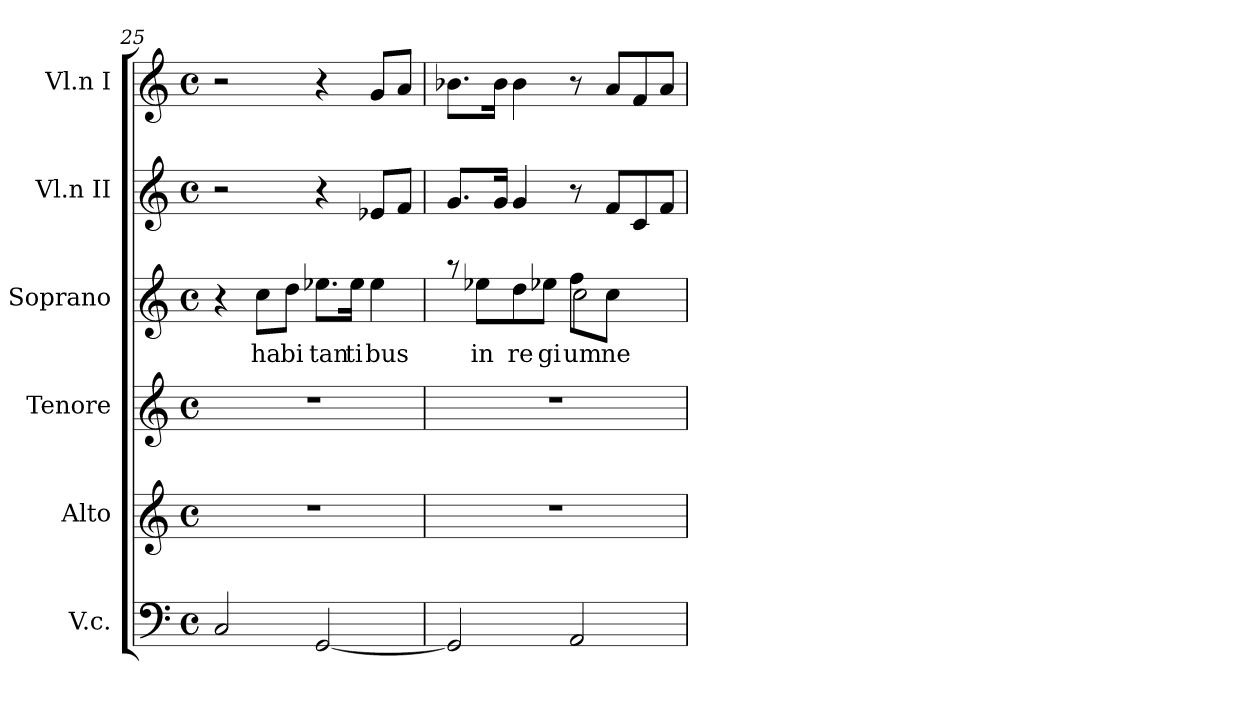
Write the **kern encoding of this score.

**kern	**kern	**kern	**kern	**text	**kern	**kern
*part6	*part5	*part4	*part3	*part3	*part2	*part1
*staff6	*staff5	*staff4	*staff3	*staff3	*staff2	*staff1
*I"V.c.	*I"Alto	*I"Tenore	*I"Soprano	*	*I"Vl.n II	*I"Vl.n I
*I'V.c.	*I'Alto	*I'Tenore	*I'Soprano	*	*I'Vl.n II	*I'Vl.n I
*clefF4	*clefG2	*clefG2	*clefG2	*	*clefG2	*clefG2
*k[]	*k[]	*k[]	*k[]	*	*k[]	*k[]
*C:	*C:	*C:	*C:	*	*C:	*C:
*M4/4	*M4/4	*M4/4	*M4/4	*	*M4/4	*M4/4
*met(c)	*met(c)	*met(c)	*met(c)	*	*met(c)	*met(c)
=25	=25	=25	=25	=25	=25	=25
2C/	1r	1r	4r	.	2r	2r
!	!	!	!	!LO:LY:b	!	!
.	.	.	8cc\L	ha	.	.
!	!	!	!	!LO:LY:b	!	!
.	.	.	8dd\J	bi	.	.
!	!	!	!	!LO:LY:b	!	!
[<2GG/	.	.	8.ee-X\L	tan	4r	4r
!	!	!	!	!LO:LY:b	!	!
.	.	.	16ee-\Jk	ti	.	.
!	!	!	!	!LO:LY:b	!	!
.	.	.	4ee-\	bus	8e-X/L	8g/L
.	.	.	.	.	8f/J	8a/J
=26	=26	=26	=26	=26	=26	=26
*	*	*	*^	*	*	*
2GG/]	1r	1r	8raa	2ryy	.	8.g/L	8.b-X\L
!	!	!	!	!	!LO:LY:b	!	!
.	.	.	8ee-X\L	.	in	.	.
.	.	.	.	.	.	16g/Jk	16b-\Jk
!	!	!	!	!	!LO:LY:b	!	!
.	.	.	8dd\	.	re	4g/	4b-\
!	!	!	!	!	!LO:LY:b	!	!
.	.	.	8ee-X\J	.	gi	.	.
!	!	!	!	!	!LO:LY:b	!	!
!	!	!	!	!	!LO:LY:b	!	!
2AA/	.	.	8ff\L	2cc\	um	8r	8r
!	!	!	!	!	!LO:LY:b	!	!
.	.	.	8cc\J	.	ne	8f/L	8a/L
.	.	.	4ryy	.	.	8c/	8f/
.	.	.	.	.	.	8f/J	8a/J
*	*	*	*v	*v	*	*	*
=	=	=	=	=	=	=
*-	*-	*-	*-	*-	*-	*-
